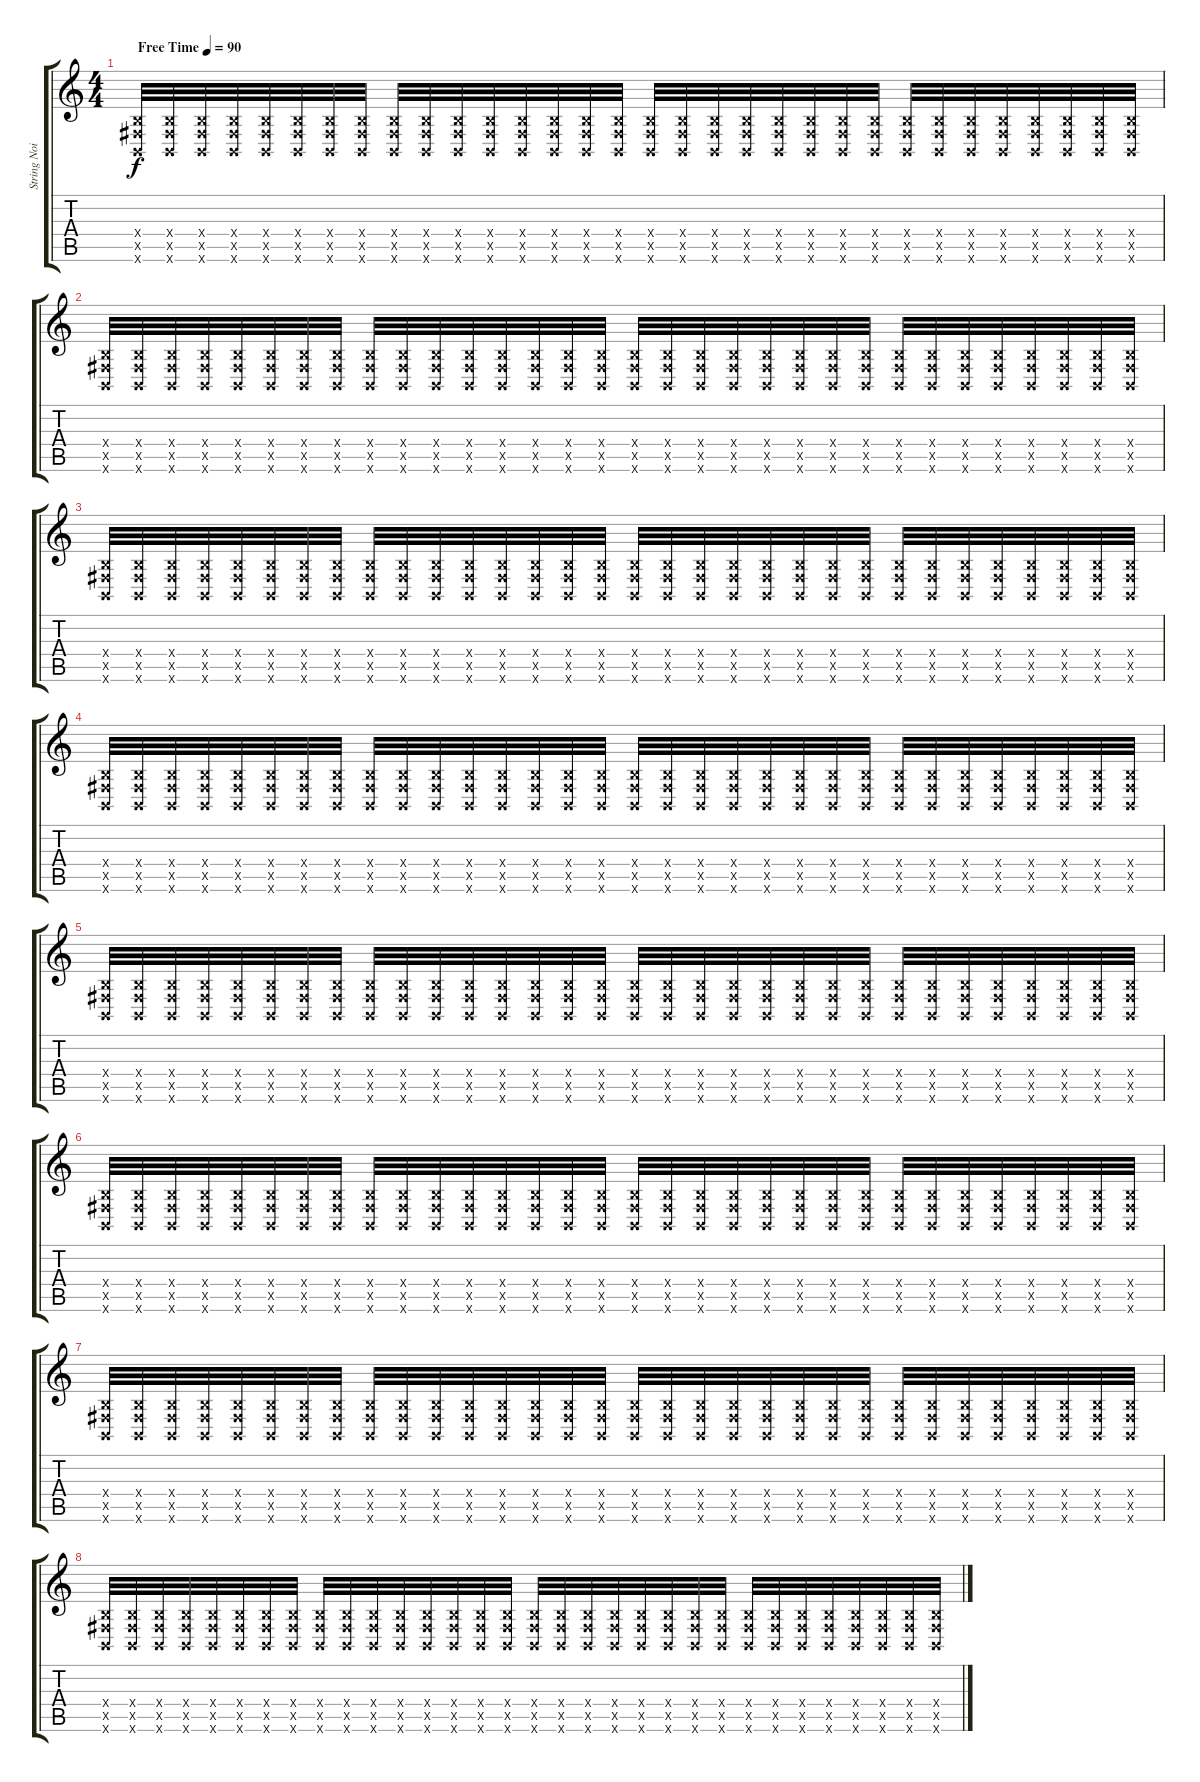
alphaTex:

\track ("String Noise" "String Noi") {instrument overdrivenguitar}
\staff {score tabs}
\tuning (Db4 Ab3 E3 B2 Gb2 B1) {hide}
\ts (4 4)
\tempo (90 "Free Time")
\clef g2
\ks c
(0.4{x} 0.5{x} 0.6{x}).32{dy f instrument overdrivenguitar} (0.4{x} 0.5{x} 0.6{x}).32 (0.4{x} 0.5{x} 0.6{x}).32 (0.4{x} 0.5{x} 0.6{x}).32 (0.4{x} 0.5{x} 0.6{x}).32 (0.4{x} 0.5{x} 0.6{x}).32 (0.4{x} 0.5{x} 0.6{x}).32 (0.4{x} 0.5{x} 0.6{x}).32 (0.4{x} 0.5{x} 0.6{x}).32 (0.4{x} 0.5{x} 0.6{x}).32 (0.4{x} 0.5{x} 0.6{x}).32 (0.4{x} 0.5{x} 0.6{x}).32 (0.4{x} 0.5{x} 0.6{x}).32 (0.4{x} 0.5{x} 0.6{x}).32 (0.4{x} 0.5{x} 0.6{x}).32 (0.4{x} 0.5{x} 0.6{x}).32 (0.4{x} 0.5{x} 0.6{x}).32 (0.4{x} 0.5{x} 0.6{x}).32 (0.4{x} 0.5{x} 0.6{x}).32 (0.4{x} 0.5{x} 0.6{x}).32 (0.4{x} 0.5{x} 0.6{x}).32 (0.4{x} 0.5{x} 0.6{x}).32 (0.4{x} 0.5{x} 0.6{x}).32 (0.4{x} 0.5{x} 0.6{x}).32 (0.4{x} 0.5{x} 0.6{x}).32 (0.4{x} 0.5{x} 0.6{x}).32 (0.4{x} 0.5{x} 0.6{x}).32 (0.4{x} 0.5{x} 0.6{x}).32 (0.4{x} 0.5{x} 0.6{x}).32 (0.4{x} 0.5{x} 0.6{x}).32 (0.4{x} 0.5{x} 0.6{x}).32 (0.4{x} 0.5{x} 0.6{x}).32 |
(0.4{x} 0.5{x} 0.6{x}).32 (0.4{x} 0.5{x} 0.6{x}).32 (0.4{x} 0.5{x} 0.6{x}).32 (0.4{x} 0.5{x} 0.6{x}).32 (0.4{x} 0.5{x} 0.6{x}).32 (0.4{x} 0.5{x} 0.6{x}).32 (0.4{x} 0.5{x} 0.6{x}).32 (0.4{x} 0.5{x} 0.6{x}).32 (0.4{x} 0.5{x} 0.6{x}).32 (0.4{x} 0.5{x} 0.6{x}).32 (0.4{x} 0.5{x} 0.6{x}).32 (0.4{x} 0.5{x} 0.6{x}).32 (0.4{x} 0.5{x} 0.6{x}).32 (0.4{x} 0.5{x} 0.6{x}).32 (0.4{x} 0.5{x} 0.6{x}).32 (0.4{x} 0.5{x} 0.6{x}).32 (0.4{x} 0.5{x} 0.6{x}).32 (0.4{x} 0.5{x} 0.6{x}).32 (0.4{x} 0.5{x} 0.6{x}).32 (0.4{x} 0.5{x} 0.6{x}).32 (0.4{x} 0.5{x} 0.6{x}).32 (0.4{x} 0.5{x} 0.6{x}).32 (0.4{x} 0.5{x} 0.6{x}).32 (0.4{x} 0.5{x} 0.6{x}).32 (0.4{x} 0.5{x} 0.6{x}).32 (0.4{x} 0.5{x} 0.6{x}).32 (0.4{x} 0.5{x} 0.6{x}).32 (0.4{x} 0.5{x} 0.6{x}).32 (0.4{x} 0.5{x} 0.6{x}).32 (0.4{x} 0.5{x} 0.6{x}).32 (0.4{x} 0.5{x} 0.6{x}).32 (0.4{x} 0.5{x} 0.6{x}).32 |
(0.4{x} 0.5{x} 0.6{x}).32 (0.4{x} 0.5{x} 0.6{x}).32 (0.4{x} 0.5{x} 0.6{x}).32 (0.4{x} 0.5{x} 0.6{x}).32 (0.4{x} 0.5{x} 0.6{x}).32 (0.4{x} 0.5{x} 0.6{x}).32 (0.4{x} 0.5{x} 0.6{x}).32 (0.4{x} 0.5{x} 0.6{x}).32 (0.4{x} 0.5{x} 0.6{x}).32 (0.4{x} 0.5{x} 0.6{x}).32 (0.4{x} 0.5{x} 0.6{x}).32 (0.4{x} 0.5{x} 0.6{x}).32 (0.4{x} 0.5{x} 0.6{x}).32 (0.4{x} 0.5{x} 0.6{x}).32 (0.4{x} 0.5{x} 0.6{x}).32 (0.4{x} 0.5{x} 0.6{x}).32 (0.4{x} 0.5{x} 0.6{x}).32 (0.4{x} 0.5{x} 0.6{x}).32 (0.4{x} 0.5{x} 0.6{x}).32 (0.4{x} 0.5{x} 0.6{x}).32 (0.4{x} 0.5{x} 0.6{x}).32 (0.4{x} 0.5{x} 0.6{x}).32 (0.4{x} 0.5{x} 0.6{x}).32 (0.4{x} 0.5{x} 0.6{x}).32 (0.4{x} 0.5{x} 0.6{x}).32 (0.4{x} 0.5{x} 0.6{x}).32 (0.4{x} 0.5{x} 0.6{x}).32 (0.4{x} 0.5{x} 0.6{x}).32 (0.4{x} 0.5{x} 0.6{x}).32 (0.4{x} 0.5{x} 0.6{x}).32 (0.4{x} 0.5{x} 0.6{x}).32 (0.4{x} 0.5{x} 0.6{x}).32 |
(0.4{x} 0.5{x} 0.6{x}).32 (0.4{x} 0.5{x} 0.6{x}).32 (0.4{x} 0.5{x} 0.6{x}).32 (0.4{x} 0.5{x} 0.6{x}).32 (0.4{x} 0.5{x} 0.6{x}).32 (0.4{x} 0.5{x} 0.6{x}).32 (0.4{x} 0.5{x} 0.6{x}).32 (0.4{x} 0.5{x} 0.6{x}).32 (0.4{x} 0.5{x} 0.6{x}).32 (0.4{x} 0.5{x} 0.6{x}).32 (0.4{x} 0.5{x} 0.6{x}).32 (0.4{x} 0.5{x} 0.6{x}).32 (0.4{x} 0.5{x} 0.6{x}).32 (0.4{x} 0.5{x} 0.6{x}).32 (0.4{x} 0.5{x} 0.6{x}).32 (0.4{x} 0.5{x} 0.6{x}).32 (0.4{x} 0.5{x} 0.6{x}).32 (0.4{x} 0.5{x} 0.6{x}).32 (0.4{x} 0.5{x} 0.6{x}).32 (0.4{x} 0.5{x} 0.6{x}).32 (0.4{x} 0.5{x} 0.6{x}).32 (0.4{x} 0.5{x} 0.6{x}).32 (0.4{x} 0.5{x} 0.6{x}).32 (0.4{x} 0.5{x} 0.6{x}).32 (0.4{x} 0.5{x} 0.6{x}).32 (0.4{x} 0.5{x} 0.6{x}).32 (0.4{x} 0.5{x} 0.6{x}).32 (0.4{x} 0.5{x} 0.6{x}).32 (0.4{x} 0.5{x} 0.6{x}).32 (0.4{x} 0.5{x} 0.6{x}).32 (0.4{x} 0.5{x} 0.6{x}).32 (0.4{x} 0.5{x} 0.6{x}).32 |
(0.4{x} 0.5{x} 0.6{x}).32 (0.4{x} 0.5{x} 0.6{x}).32 (0.4{x} 0.5{x} 0.6{x}).32 (0.4{x} 0.5{x} 0.6{x}).32 (0.4{x} 0.5{x} 0.6{x}).32 (0.4{x} 0.5{x} 0.6{x}).32 (0.4{x} 0.5{x} 0.6{x}).32 (0.4{x} 0.5{x} 0.6{x}).32 (0.4{x} 0.5{x} 0.6{x}).32 (0.4{x} 0.5{x} 0.6{x}).32 (0.4{x} 0.5{x} 0.6{x}).32 (0.4{x} 0.5{x} 0.6{x}).32 (0.4{x} 0.5{x} 0.6{x}).32 (0.4{x} 0.5{x} 0.6{x}).32 (0.4{x} 0.5{x} 0.6{x}).32 (0.4{x} 0.5{x} 0.6{x}).32 (0.4{x} 0.5{x} 0.6{x}).32 (0.4{x} 0.5{x} 0.6{x}).32 (0.4{x} 0.5{x} 0.6{x}).32 (0.4{x} 0.5{x} 0.6{x}).32 (0.4{x} 0.5{x} 0.6{x}).32 (0.4{x} 0.5{x} 0.6{x}).32 (0.4{x} 0.5{x} 0.6{x}).32 (0.4{x} 0.5{x} 0.6{x}).32 (0.4{x} 0.5{x} 0.6{x}).32 (0.4{x} 0.5{x} 0.6{x}).32 (0.4{x} 0.5{x} 0.6{x}).32 (0.4{x} 0.5{x} 0.6{x}).32 (0.4{x} 0.5{x} 0.6{x}).32 (0.4{x} 0.5{x} 0.6{x}).32 (0.4{x} 0.5{x} 0.6{x}).32 (0.4{x} 0.5{x} 0.6{x}).32 |
(0.4{x} 0.5{x} 0.6{x}).32 (0.4{x} 0.5{x} 0.6{x}).32 (0.4{x} 0.5{x} 0.6{x}).32 (0.4{x} 0.5{x} 0.6{x}).32 (0.4{x} 0.5{x} 0.6{x}).32 (0.4{x} 0.5{x} 0.6{x}).32 (0.4{x} 0.5{x} 0.6{x}).32 (0.4{x} 0.5{x} 0.6{x}).32 (0.4{x} 0.5{x} 0.6{x}).32 (0.4{x} 0.5{x} 0.6{x}).32 (0.4{x} 0.5{x} 0.6{x}).32 (0.4{x} 0.5{x} 0.6{x}).32 (0.4{x} 0.5{x} 0.6{x}).32 (0.4{x} 0.5{x} 0.6{x}).32 (0.4{x} 0.5{x} 0.6{x}).32 (0.4{x} 0.5{x} 0.6{x}).32 (0.4{x} 0.5{x} 0.6{x}).32 (0.4{x} 0.5{x} 0.6{x}).32 (0.4{x} 0.5{x} 0.6{x}).32 (0.4{x} 0.5{x} 0.6{x}).32 (0.4{x} 0.5{x} 0.6{x}).32 (0.4{x} 0.5{x} 0.6{x}).32 (0.4{x} 0.5{x} 0.6{x}).32 (0.4{x} 0.5{x} 0.6{x}).32 (0.4{x} 0.5{x} 0.6{x}).32 (0.4{x} 0.5{x} 0.6{x}).32 (0.4{x} 0.5{x} 0.6{x}).32 (0.4{x} 0.5{x} 0.6{x}).32 (0.4{x} 0.5{x} 0.6{x}).32 (0.4{x} 0.5{x} 0.6{x}).32 (0.4{x} 0.5{x} 0.6{x}).32 (0.4{x} 0.5{x} 0.6{x}).32 |
(0.4{x} 0.5{x} 0.6{x}).32 (0.4{x} 0.5{x} 0.6{x}).32 (0.4{x} 0.5{x} 0.6{x}).32 (0.4{x} 0.5{x} 0.6{x}).32 (0.4{x} 0.5{x} 0.6{x}).32 (0.4{x} 0.5{x} 0.6{x}).32 (0.4{x} 0.5{x} 0.6{x}).32 (0.4{x} 0.5{x} 0.6{x}).32 (0.4{x} 0.5{x} 0.6{x}).32 (0.4{x} 0.5{x} 0.6{x}).32 (0.4{x} 0.5{x} 0.6{x}).32 (0.4{x} 0.5{x} 0.6{x}).32 (0.4{x} 0.5{x} 0.6{x}).32 (0.4{x} 0.5{x} 0.6{x}).32 (0.4{x} 0.5{x} 0.6{x}).32 (0.4{x} 0.5{x} 0.6{x}).32 (0.4{x} 0.5{x} 0.6{x}).32 (0.4{x} 0.5{x} 0.6{x}).32 (0.4{x} 0.5{x} 0.6{x}).32 (0.4{x} 0.5{x} 0.6{x}).32 (0.4{x} 0.5{x} 0.6{x}).32 (0.4{x} 0.5{x} 0.6{x}).32 (0.4{x} 0.5{x} 0.6{x}).32 (0.4{x} 0.5{x} 0.6{x}).32 (0.4{x} 0.5{x} 0.6{x}).32 (0.4{x} 0.5{x} 0.6{x}).32 (0.4{x} 0.5{x} 0.6{x}).32 (0.4{x} 0.5{x} 0.6{x}).32 (0.4{x} 0.5{x} 0.6{x}).32 (0.4{x} 0.5{x} 0.6{x}).32 (0.4{x} 0.5{x} 0.6{x}).32 (0.4{x} 0.5{x} 0.6{x}).32 |
(0.4{x} 0.5{x} 0.6{x}).32 (0.4{x} 0.5{x} 0.6{x}).32 (0.4{x} 0.5{x} 0.6{x}).32 (0.4{x} 0.5{x} 0.6{x}).32 (0.4{x} 0.5{x} 0.6{x}).32 (0.4{x} 0.5{x} 0.6{x}).32 (0.4{x} 0.5{x} 0.6{x}).32 (0.4{x} 0.5{x} 0.6{x}).32 (0.4{x} 0.5{x} 0.6{x}).32 (0.4{x} 0.5{x} 0.6{x}).32 (0.4{x} 0.5{x} 0.6{x}).32 (0.4{x} 0.5{x} 0.6{x}).32 (0.4{x} 0.5{x} 0.6{x}).32 (0.4{x} 0.5{x} 0.6{x}).32 (0.4{x} 0.5{x} 0.6{x}).32 (0.4{x} 0.5{x} 0.6{x}).32 (0.4{x} 0.5{x} 0.6{x}).32 (0.4{x} 0.5{x} 0.6{x}).32 (0.4{x} 0.5{x} 0.6{x}).32 (0.4{x} 0.5{x} 0.6{x}).32 (0.4{x} 0.5{x} 0.6{x}).32 (0.4{x} 0.5{x} 0.6{x}).32 (0.4{x} 0.5{x} 0.6{x}).32 (0.4{x} 0.5{x} 0.6{x}).32 (0.4{x} 0.5{x} 0.6{x}).32 (0.4{x} 0.5{x} 0.6{x}).32 (0.4{x} 0.5{x} 0.6{x}).32 (0.4{x} 0.5{x} 0.6{x}).32 (0.4{x} 0.5{x} 0.6{x}).32 (0.4{x} 0.5{x} 0.6{x}).32 (0.4{x} 0.5{x} 0.6{x}).32 (0.4{x} 0.5{x} 0.6{x}).32
